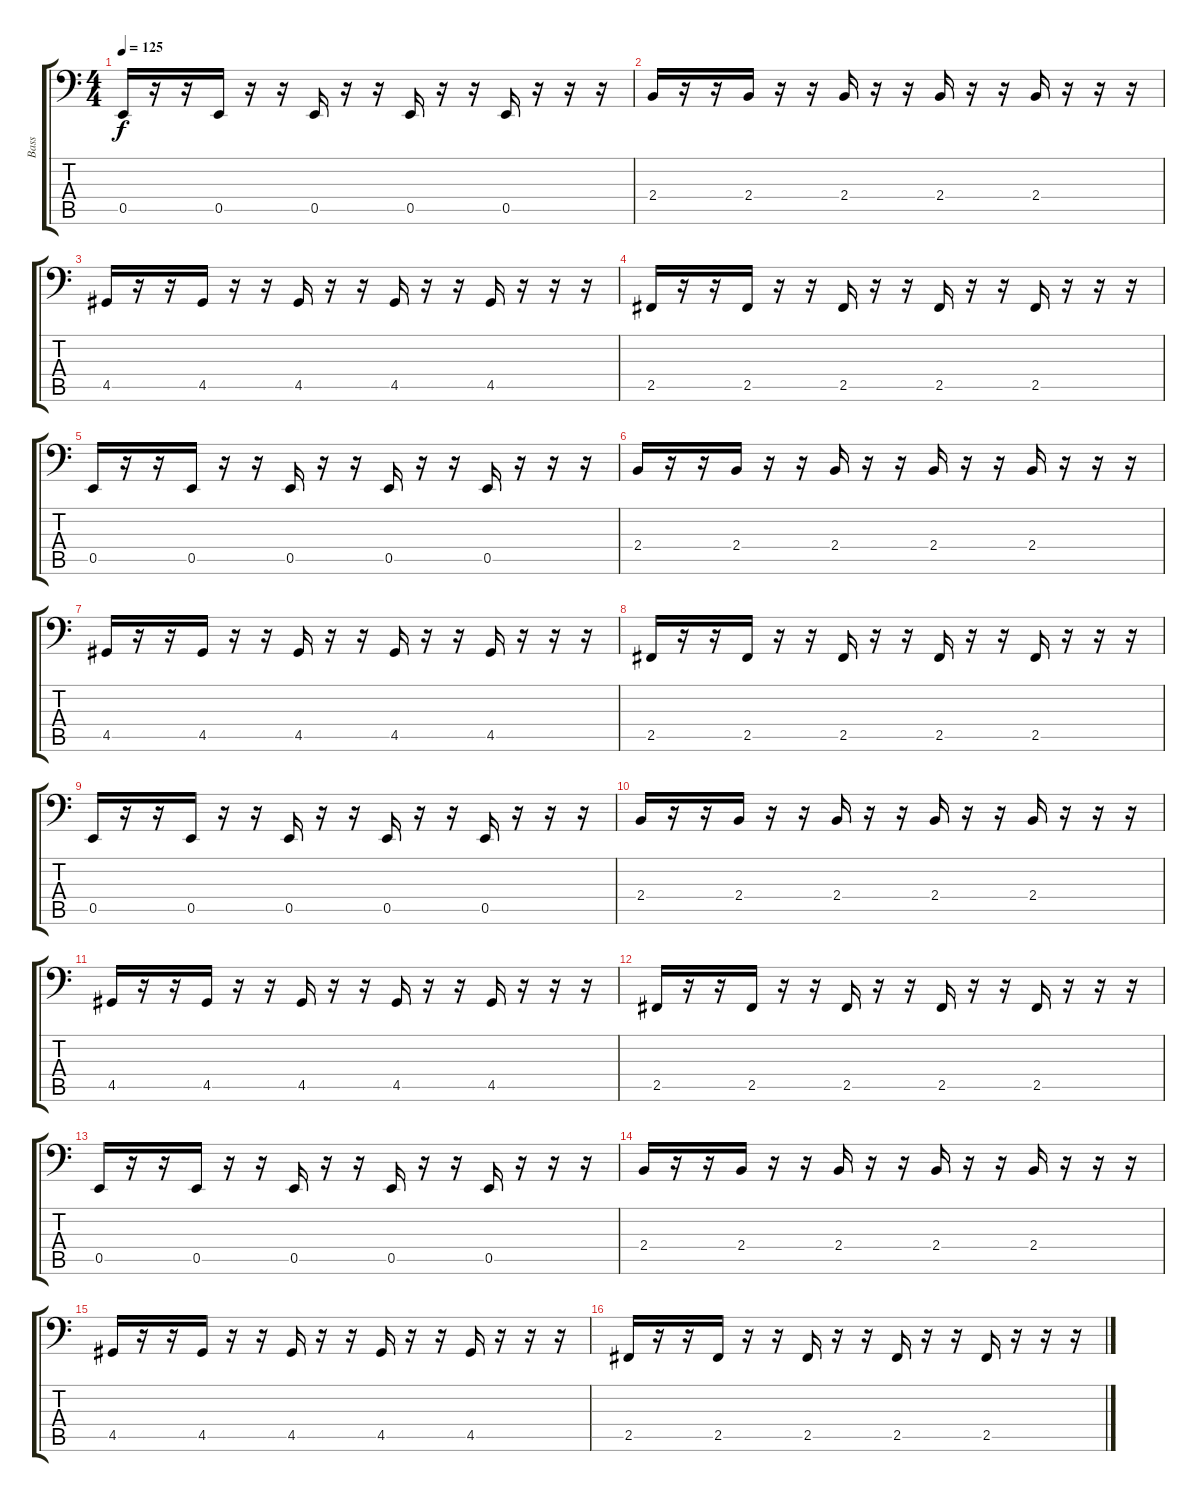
\track ("Bass" "Bass") {instrument synthbass2}
\staff {score tabs}
\tuning (C3 G2 D2 A1 E1 B0) {hide}
\ts (4 4)
\tempo 125
\clef f4
\ks c
0.5.16{dy f} r.16 r.16 0.5.16 r.16 r.16 0.5.16 r.16 r.16 0.5.16 r.16 r.16 0.5.16 r.16 r.16 r.16 |
2.4.16 r.16 r.16 2.4.16 r.16 r.16 2.4.16 r.16 r.16 2.4.16 r.16 r.16 2.4.16 r.16 r.16 r.16 |
4.5.16 r.16 r.16 4.5.16 r.16 r.16 4.5.16 r.16 r.16 4.5.16 r.16 r.16 4.5.16 r.16 r.16 r.16 |
2.5.16 r.16 r.16 2.5.16 r.16 r.16 2.5.16 r.16 r.16 2.5.16 r.16 r.16 2.5.16 r.16 r.16 r.16 |
0.5.16 r.16 r.16 0.5.16 r.16 r.16 0.5.16 r.16 r.16 0.5.16 r.16 r.16 0.5.16 r.16 r.16 r.16 |
2.4.16 r.16 r.16 2.4.16 r.16 r.16 2.4.16 r.16 r.16 2.4.16 r.16 r.16 2.4.16 r.16 r.16 r.16 |
4.5.16 r.16 r.16 4.5.16 r.16 r.16 4.5.16 r.16 r.16 4.5.16 r.16 r.16 4.5.16 r.16 r.16 r.16 |
2.5.16 r.16 r.16 2.5.16 r.16 r.16 2.5.16 r.16 r.16 2.5.16 r.16 r.16 2.5.16 r.16 r.16 r.16 |
0.5.16 r.16 r.16 0.5.16 r.16 r.16 0.5.16 r.16 r.16 0.5.16 r.16 r.16 0.5.16 r.16 r.16 r.16 |
2.4.16 r.16 r.16 2.4.16 r.16 r.16 2.4.16 r.16 r.16 2.4.16 r.16 r.16 2.4.16 r.16 r.16 r.16 |
4.5.16 r.16 r.16 4.5.16 r.16 r.16 4.5.16 r.16 r.16 4.5.16 r.16 r.16 4.5.16 r.16 r.16 r.16 |
2.5.16 r.16 r.16 2.5.16 r.16 r.16 2.5.16 r.16 r.16 2.5.16 r.16 r.16 2.5.16 r.16 r.16 r.16 |
0.5.16 r.16 r.16 0.5.16 r.16 r.16 0.5.16 r.16 r.16 0.5.16 r.16 r.16 0.5.16 r.16 r.16 r.16 |
2.4.16 r.16 r.16 2.4.16 r.16 r.16 2.4.16 r.16 r.16 2.4.16 r.16 r.16 2.4.16 r.16 r.16 r.16 |
4.5.16 r.16 r.16 4.5.16 r.16 r.16 4.5.16 r.16 r.16 4.5.16 r.16 r.16 4.5.16 r.16 r.16 r.16 |
2.5.16 r.16 r.16 2.5.16 r.16 r.16 2.5.16 r.16 r.16 2.5.16 r.16 r.16 2.5.16 r.16 r.16 r.16
